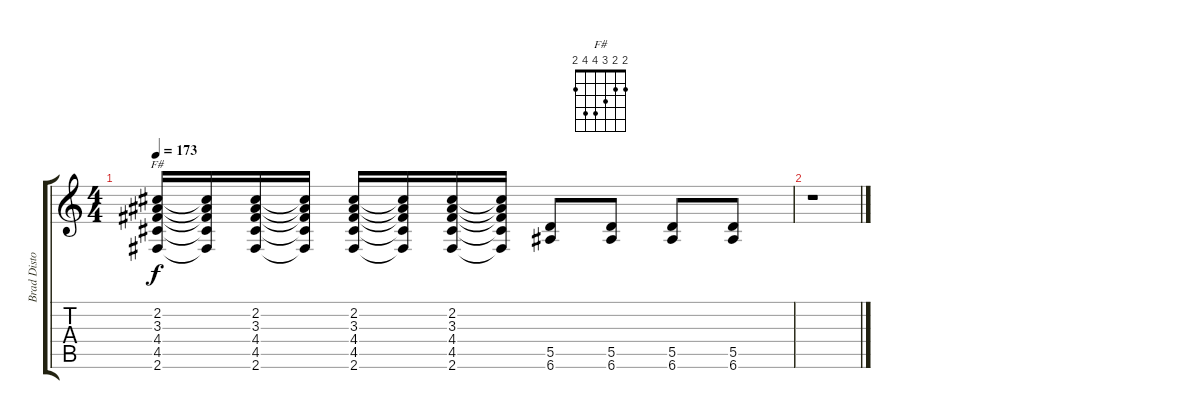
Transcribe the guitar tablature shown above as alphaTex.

\track ("Brad Distortion Guitar" "Brad Disto") {instrument distortionguitar}
\staff {score tabs}
\tuning (E4 B3 G3 D3 A2 E2) {hide}
\chord ("F#" 2 2 3 4 4 2)
\ts (4 4)
\tempo 173
\clef g2
\ks c
(2.2 3.3 4.4 4.5 2.6).16{ch "F#" dy f} (2.2{t} 3.3{t} 4.4{t} 4.5{t} 2.6{t}).16 (2.2 3.3 4.4 4.5 2.6).16 (2.2{t} 3.3{t} 4.4{t} 4.5{t} 2.6{t}).16 (2.2 3.3 4.4 4.5 2.6).16 (2.2{t} 3.3{t} 4.4{t} 4.5{t} 2.6{t}).16 (2.2 3.3 4.4 4.5 2.6).16 (2.2{t} 3.3{t} 4.4{t} 4.5{t} 2.6{t}).16 (5.5 6.6).8 (5.5 6.6).8 (5.5 6.6).8 (5.5 6.6).8 |
r.1
